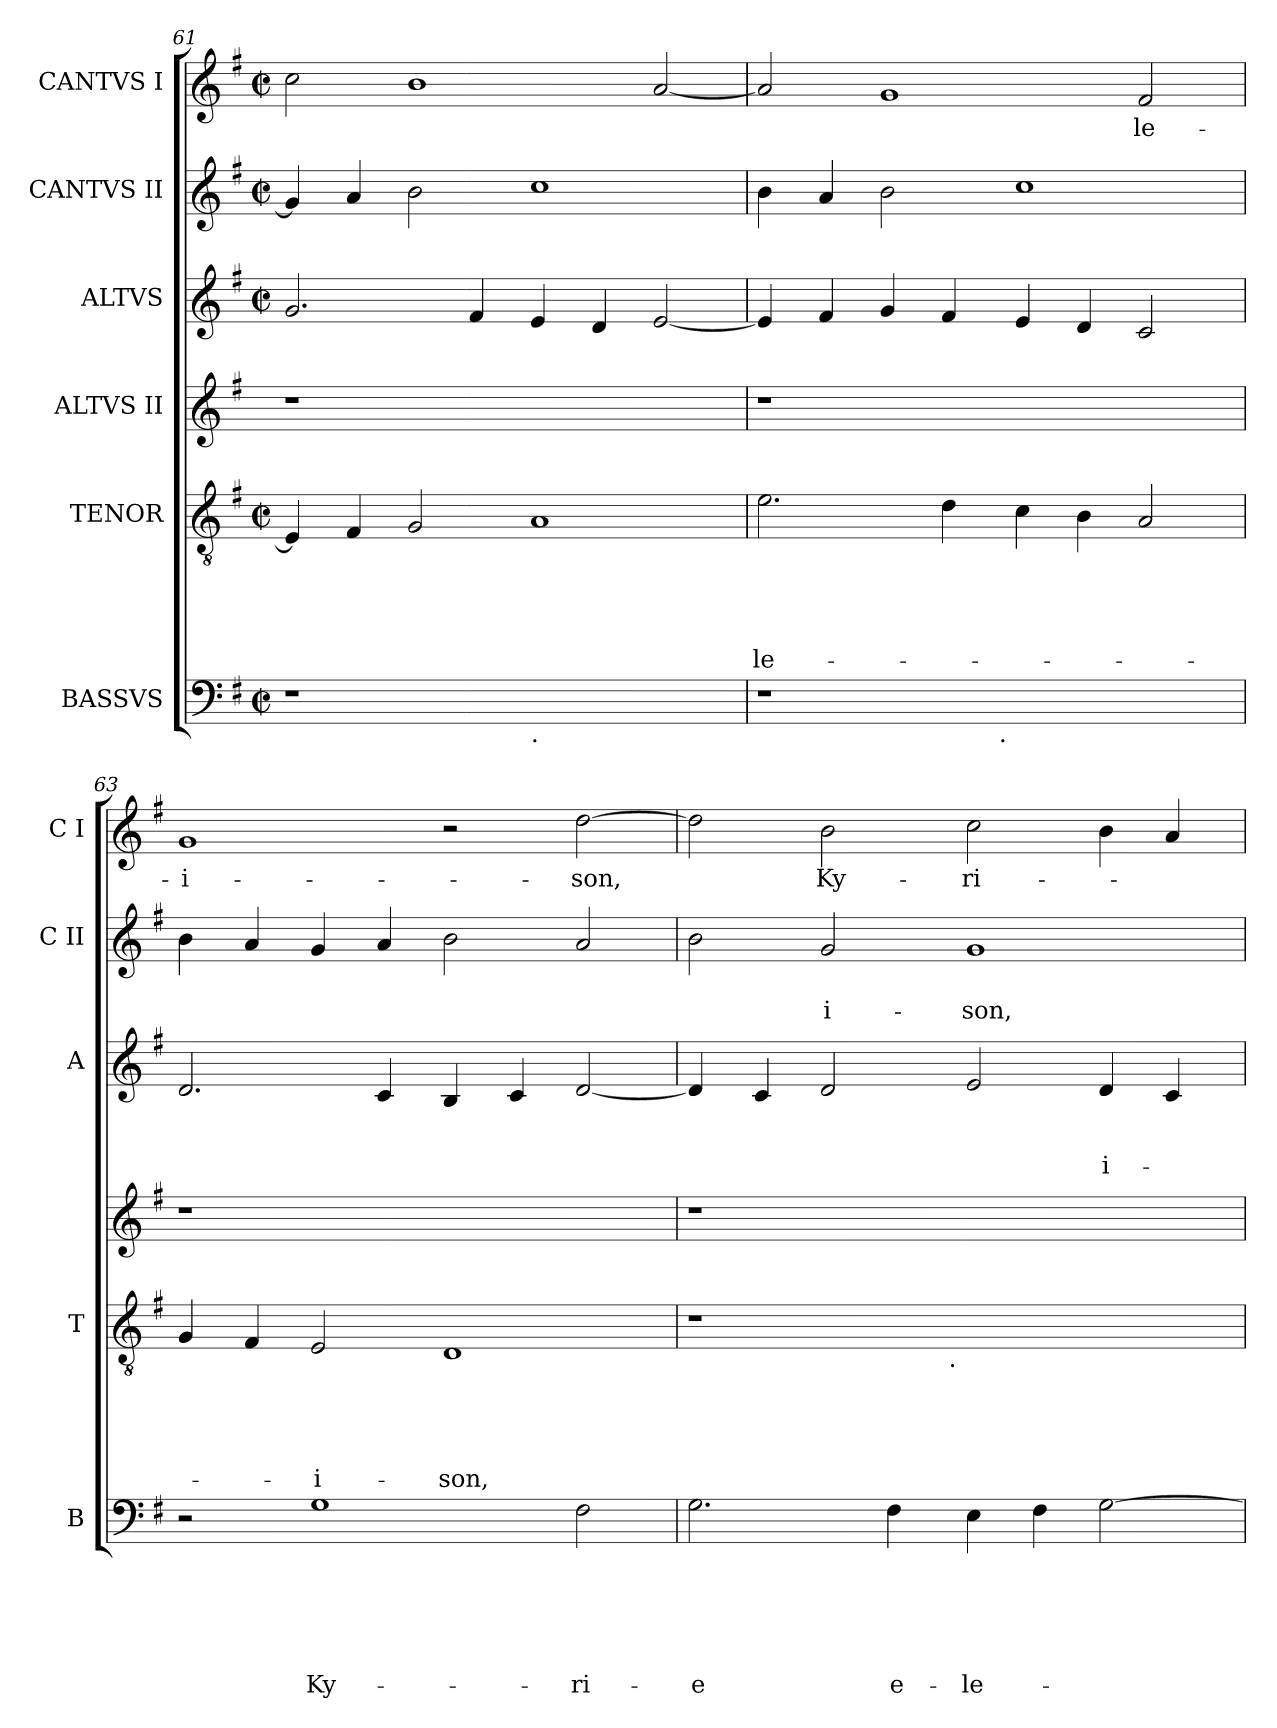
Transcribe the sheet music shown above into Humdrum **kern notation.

**kern	**text	**text	**text	**text	**text	**text	**kern	**text	**text	**text	**text	**text	**kern	**kern	**text	**text	**text	**kern	**text	**text	**kern	**text
*part6	*part6	*part6	*part6	*part6	*part6	*part6	*part5	*part5	*part5	*part5	*part5	*part5	*part4	*part3	*part3	*part3	*part3	*part2	*part2	*part2	*part1	*part1
*staff6	*staff6	*staff6	*staff6	*staff6	*staff6	*staff6	*staff5	*staff5	*staff5	*staff5	*staff5	*staff5	*staff4	*staff3	*staff3	*staff3	*staff3	*staff2	*staff2	*staff2	*staff1	*staff1
*I"BASSVS	*	*	*	*	*	*	*I"TENOR	*	*	*	*	*	*I"ALTVS II	*I"ALTVS	*	*	*	*I"CANTVS II	*	*	*I"CANTVS I	*
*I'B	*	*	*	*	*	*	*I'T	*	*	*	*	*	*	*I'A	*	*	*	*I'C II	*	*	*I'C I	*
!!LO:PB:g=z
*clefF4	*	*	*	*	*	*	*clefGv2	*	*	*	*	*	*clefG2	*clefG2	*	*	*	*clefG2	*	*	*clefG2	*
*k[f#]	*	*	*	*	*	*	*k[f#]	*	*	*	*	*	*k[f#]	*k[f#]	*	*	*	*k[f#]	*	*	*k[f#]	*
*G:	*	*	*	*	*	*	*G:	*	*	*	*	*	*G:	*G:	*	*	*	*G:	*	*	*G:	*
*M2/2	*	*	*	*	*	*	*M2/2	*	*	*	*	*	*	*M2/2	*	*	*	*M2/2	*	*	*M2/2	*
*met(c|)	*	*	*	*	*	*	*met(c|)	*	*	*	*	*	*	*met(c|)	*	*	*	*met(c|)	*	*	*met(c|)	*
=61	=61	=61	=61	=61	=61	=61	=61	=61	=61	=61	=61	=61	=61	=61	=61	=61	=61	=61	=61	=61	=61	=61
1r	.	.	.	.	.	.	4E/]	.	.	.	.	.	1r	2.g/	.	.	.	4g/]	.	.	2cc\	.
.	.	.	.	.	.	.	4F#/	.	.	.	.	.	.	.	.	.	.	4a/	.	.	.	.
.	.	.	.	.	.	.	2G/	.	.	.	.	.	.	.	.	.	.	2b\	.	.	1b	.
.	.	.	.	.	.	.	.	.	.	.	.	.	.	4f#/	.	.	.	.	.	.	.	.
!LO:TX:b:t=.	!	!	!	!	!	!	!	!	!	!	!	!	!	!	!	!	!	!	!	!	!	!
1ryy	.	.	.	.	.	.	1A	.	.	.	.	.	1ryy	4e/	.	.	.	1cc	.	.	.	.
.	.	.	.	.	.	.	.	.	.	.	.	.	.	4d/	.	.	.	.	.	.	.	.
.	.	.	.	.	.	.	.	.	.	.	.	.	.	[<2e/	.	.	.	.	.	.	[<2a/	.
=62	=62	=62	=62	=62	=62	=62	=62	=62	=62	=62	=62	=62	=62	=62	=62	=62	=62	=62	=62	=62	=62	=62
!	!	!	!	!	!	!	!	!	!	!	!	!LO:LY:b	!	!	!	!	!	!	!	!	!	!
*^	*	*	*	*	*	*	*	*	*	*	*	*	*	*	*	*	*	*	*	*	*	*
1r	2ryy	.	.	.	.	.	.	2.e\	.	.	.	.	-le-	1r	4e/]	.	.	.	4b\	.	.	2a/]	.
.	.	.	.	.	.	.	.	.	.	.	.	.	.	.	4f#/	.	.	.	4a/	.	.	.	.
.	4...ryy	.	.	.	.	.	.	.	.	.	.	.	.	.	4g/	.	.	.	2b\	.	.	1g	.
.	.	.	.	.	.	.	.	4d\	.	.	.	.	.	.	4f#/	.	.	.	.	.	.	.	.
!	!LO:TX:b:t=.	!	!	!	!	!	!	!	!	!	!	!	!	!	!	!	!	!	!	!	!	!	!
.	1ryy	.	.	.	.	.	.	.	.	.	.	.	.	.	.	.	.	.	.	.	.	.	.
1ryy	.	.	.	.	.	.	.	4c\	.	.	.	.	.	1ryy	4e/	.	.	.	1cc	.	.	.	.
.	.	.	.	.	.	.	.	4B\	.	.	.	.	.	.	4d/	.	.	.	.	.	.	.	.
!	!	!	!	!	!	!	!	!	!	!	!	!	!	!	!	!	!	!	!	!	!	!	!LO:LY:b
.	.	.	.	.	.	.	.	2A/	.	.	.	.	.	.	2c/	.	.	.	.	.	.	2f#/	-le-
.	32ryy	.	.	.	.	.	.	.	.	.	.	.	.	.	.	.	.	.	.	.	.	.	.
=63	=63	=63	=63	=63	=63	=63	=63	=63	=63	=63	=63	=63	=63	=63	=63	=63	=63	=63	=63	=63	=63	=63	=63
!	!	!	!	!	!	!	!	!	!	!	!	!	!	!	!	!	!	!	!	!	!	!	!LO:LY:b
*v	*v	*	*	*	*	*	*	*	*	*	*	*	*	*	*	*	*	*	*	*	*	*	*
2r	.	.	.	.	.	.	4G/	.	.	.	.	.	1r	2.d/	.	.	.	4b\	.	.	1g	-i-
.	.	.	.	.	.	.	4F#/	.	.	.	.	.	.	.	.	.	.	4a/	.	.	.	.
!	!	!	!	!	!	!LO:LY:b	!	!	!	!	!	!LO:LY:b	!	!	!	!	!	!	!	!	!	!
1G	.	.	.	.	.	Ky-	2E/	.	.	.	.	-i-	.	.	.	.	.	4g/	.	.	.	.
.	.	.	.	.	.	.	.	.	.	.	.	.	.	4c/	.	.	.	4a/	.	.	.	.
!	!	!	!	!	!	!	!	!	!	!	!	!LO:LY:b	!	!	!	!	!	!	!	!	!	!
.	.	.	.	.	.	.	1D	.	.	.	.	-son,	1ryy	4B/	.	.	.	2b\	.	.	2r	.
.	.	.	.	.	.	.	.	.	.	.	.	.	.	4c/	.	.	.	.	.	.	.	.
!	!	!	!	!	!	!LO:LY:b	!	!	!	!	!	!	!	!	!	!	!	!	!	!	!	!LO:LY:b
2F#\	.	.	.	.	.	-ri-	.	.	.	.	.	.	.	[<2d/	.	.	.	2a/	.	.	[>2dd\	-son,
=64	=64	=64	=64	=64	=64	=64	=64	=64	=64	=64	=64	=64	=64	=64	=64	=64	=64	=64	=64	=64	=64	=64
!	!	!	!	!	!	!LO:LY:b	!	!	!	!	!	!	!	!	!	!	!	!	!	!	!	!
*	*	*	*	*	*	*	*^	*	*	*	*	*	*	*	*	*	*	*	*	*	*	*
2.G\	.	.	.	.	.	-e	1r	2ryy	.	.	.	.	.	1r	4d/]	.	.	.	2b\	.	.	2dd\]	.
.	.	.	.	.	.	.	.	.	.	.	.	.	.	.	4c/	.	.	.	.	.	.	.	.
!	!	!	!	!	!	!	!	!	!	!	!	!	!	!	!	!	!	!	!	!	!LO:LY:b	!	!LO:LY:b
.	.	.	.	.	.	.	.	4...ryy	.	.	.	.	.	.	2d/	.	.	.	2g/	.	-i-	2b\	Ky-
!	!	!	!	!	!	!LO:LY:b	!	!	!	!	!	!	!	!	!	!	!	!	!	!	!	!	!
4F#\	.	.	.	.	.	e-	.	.	.	.	.	.	.	.	.	.	.	.	.	.	.	.	.
!	!	!	!	!	!	!	!	!LO:TX:b:t=.	!	!	!	!	!	!	!	!	!	!	!	!	!	!	!
.	.	.	.	.	.	.	.	1ryy	.	.	.	.	.	.	.	.	.	.	.	.	.	.	.
!	!	!	!	!	!	!LO:LY:b	!	!	!	!	!	!	!	!	!	!	!	!	!	!	!LO:LY:b	!	!LO:LY:b
4E\	.	.	.	.	.	-le-	1ryy	.	.	.	.	.	.	1ryy	2e/	.	.	.	1g	.	-son,	2cc\	-ri-
4F#\	.	.	.	.	.	.	.	.	.	.	.	.	.	.	.	.	.	.	.	.	.	.	.
!	!	!	!	!	!	!	!	!	!	!	!	!	!	!	!	!	!	!LO:LY:b	!	!	!	!	!
[>2G\	.	.	.	.	.	.	.	.	.	.	.	.	.	.	4d/	.	.	-i-	.	.	.	4b\	.
.	.	.	.	.	.	.	.	.	.	.	.	.	.	.	4c/	.	.	.	.	.	.	4a/	.
.	.	.	.	.	.	.	.	32ryy	.	.	.	.	.	.	.	.	.	.	.	.	.	.	.
*	*	*	*	*	*	*	*v	*v	*	*	*	*	*	*	*	*	*	*	*	*	*	*	*
=	=	=	=	=	=	=	=	=	=	=	=	=	=	=	=	=	=	=	=	=	=	=
*-	*-	*-	*-	*-	*-	*-	*-	*-	*-	*-	*-	*-	*-	*-	*-	*-	*-	*-	*-	*-	*-	*-
